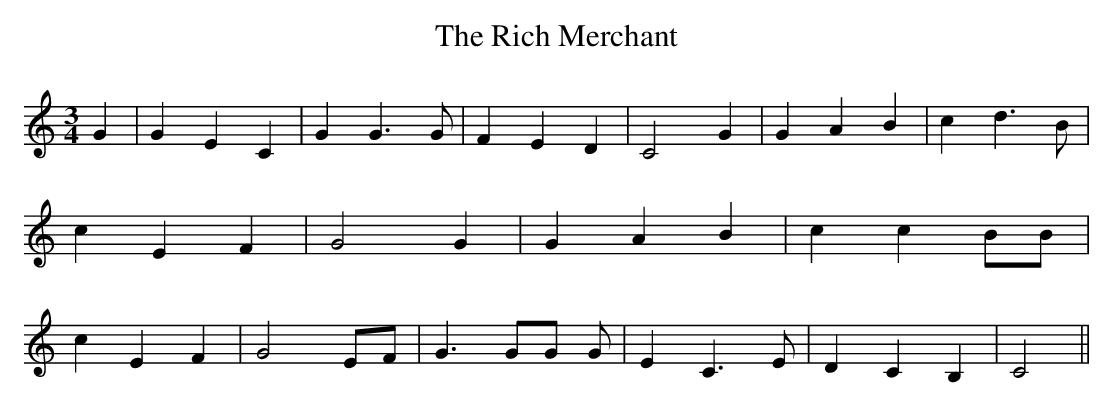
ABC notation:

X:1
T:The Rich Merchant
M:3/4
L:1/4
K:C
 G| G E C| G G3/2 G/2| F E D| C2 G| G A B| c d3/2 B/2| c E F| G2 G|\
 G A B| c c B/2B/2| c E F| G2 E/2F/2| G3/2 G/2G/2 G/2| E C3/2 E/2|\
 D C B,| C2||
